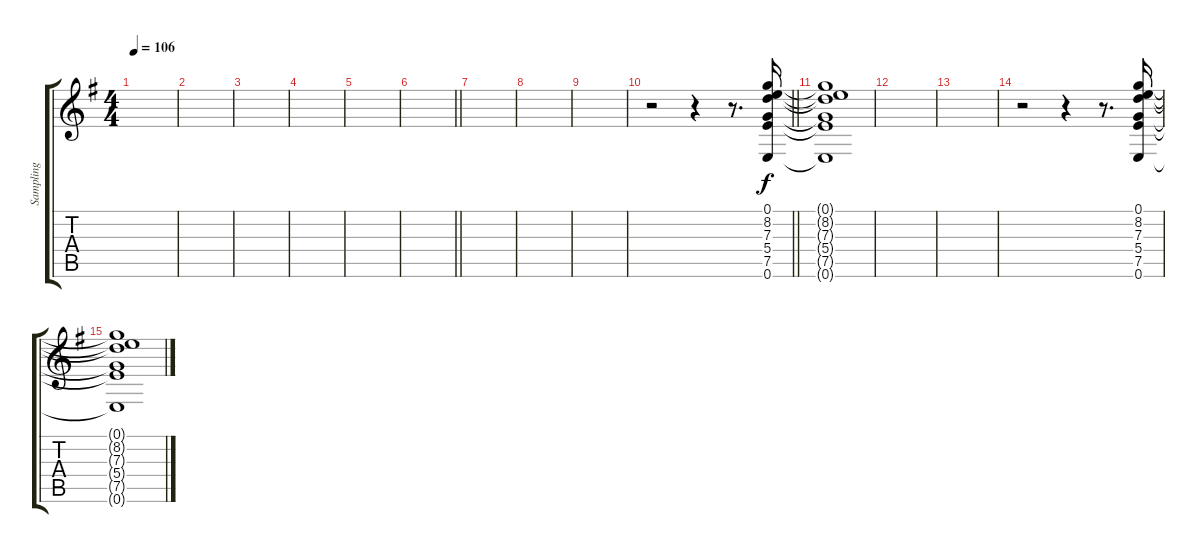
\track ("Sampling" "Sampling") {instrument distortionguitar}
\staff {score tabs}
\tuning (E4 B3 G3 D3 A2 E2) {hide}
\ts (4 4)
\tempo 106
\clef g2
\ks g
|
|
|
|
|
\barLineRight lightlight
|
|
|
|
\barLineRight lightlight
r.2 r.4 r.8{d} (0.1 8.2 7.3 5.4 7.5 0.6).16{instrument acousticguitarsteel} |
(0.1{t} 8.2{t} 7.3{t} 5.4{t} 7.5{t} 0.6{t}).1 |
|
|
r.2 r.4 r.8{d} (0.1 8.2 7.3 5.4 7.5 0.6).16{instrument acousticguitarsteel} |
(0.1{t} 8.2{t} 7.3{t} 5.4{t} 7.5{t} 0.6{t}).1
